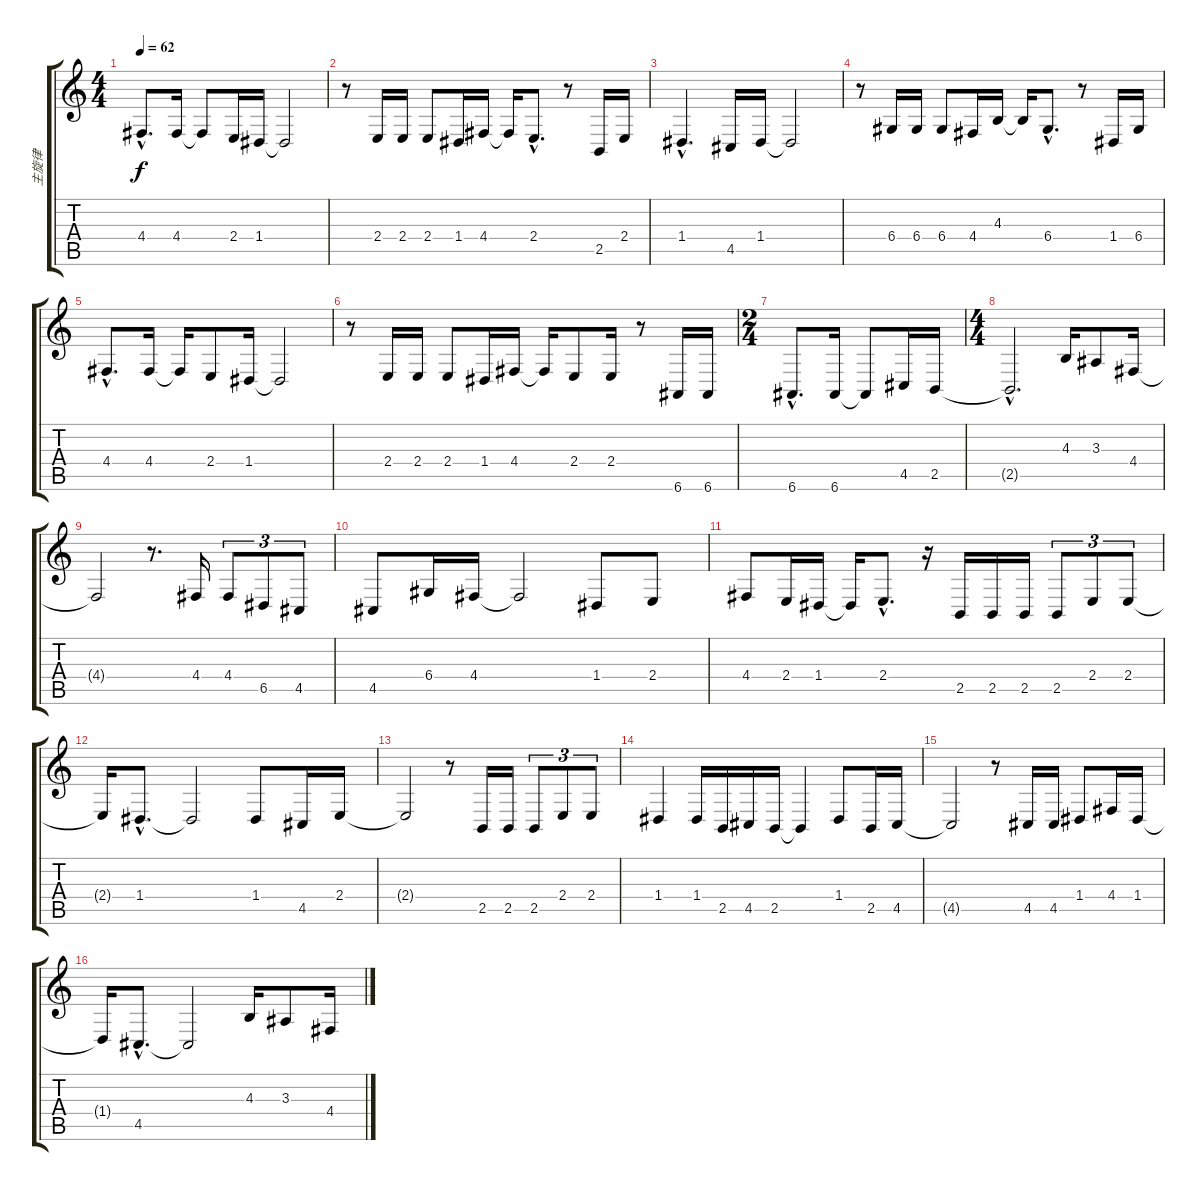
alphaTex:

\track ("主旋律" "主旋律") {instrument harmonica}
\staff {score tabs}
\tuning (E4 B3 G3 D3 A2 E2) {hide}
\ts (4 4)
\tempo 62
\clef g2
\ks c
4.4{hac}.8{d dy f} 4.4.16 4.4{t}.8 2.4.16 1.4.16 1.4{t}.2 |
r.8 2.4.16 2.4.16 2.4.8 1.4.16 4.4.16 4.4{t}.16 2.4{hac}.8{d} r.8 2.5.16 2.4.16 |
1.4{hac}.4{d} 4.5.16 1.4.16 1.4{t}.2 |
r.8 6.4.16 6.4.16 6.4.8 4.4.16 4.3.16 4.3{t}.16 6.4{hac}.8{d} r.8 1.4.16 6.4.16 |
4.4{hac}.8{d} 4.4.16 4.4{t}.16 2.4.8 1.4.16 1.4{t}.2 |
r.8 2.4.16 2.4.16 2.4.8 1.4.16 4.4.16 4.4{t}.16 2.4.8 2.4.16 r.8 6.6.16 6.6.16 |
\ts (2 4)
6.6{hac}.8{d} 6.6.16 6.6{t}.8 4.5.16 2.5.16 |
\ts (4 4)
2.5{hac t}.2{d} 4.3.16 3.3.8 4.4.16 |
4.4{t}.2 r.8{d} 4.4.16 4.4.8{tu (3 2)} 6.5.8{tu (3 2)} 4.5.8{tu (3 2)} |
4.5.8 6.4.16 4.4.16 4.4{t}.2 1.4.8 2.4.8 |
4.4.8 2.4.16 1.4.16 1.4{t}.16 2.4{hac}.8{d} r.16 2.5.16 2.5.16 2.5.16 2.5.8{tu (3 2)} 2.4.8{tu (3 2)} 2.4.8{tu (3 2)} |
2.4{t}.16 1.4{hac}.8{d} 1.4{t}.2 1.4.8 4.5.16 2.4.16 |
2.4{t}.2 r.8 2.5.16 2.5.16 2.5.8{tu (3 2)} 2.4.8{tu (3 2)} 2.4.8{tu (3 2)} |
1.4.4 1.4.16 2.5.16 4.5.16 2.5.16 2.5{t}.4 1.4.8 2.5.16 4.5.16 |
4.5{t}.2 r.8 4.5.16 4.5.16 1.4.8 4.4.16 1.4.16 |
1.4{t}.16 4.5{hac}.8{d} 4.5{t}.2 4.3.16 3.3.8 4.4.16
